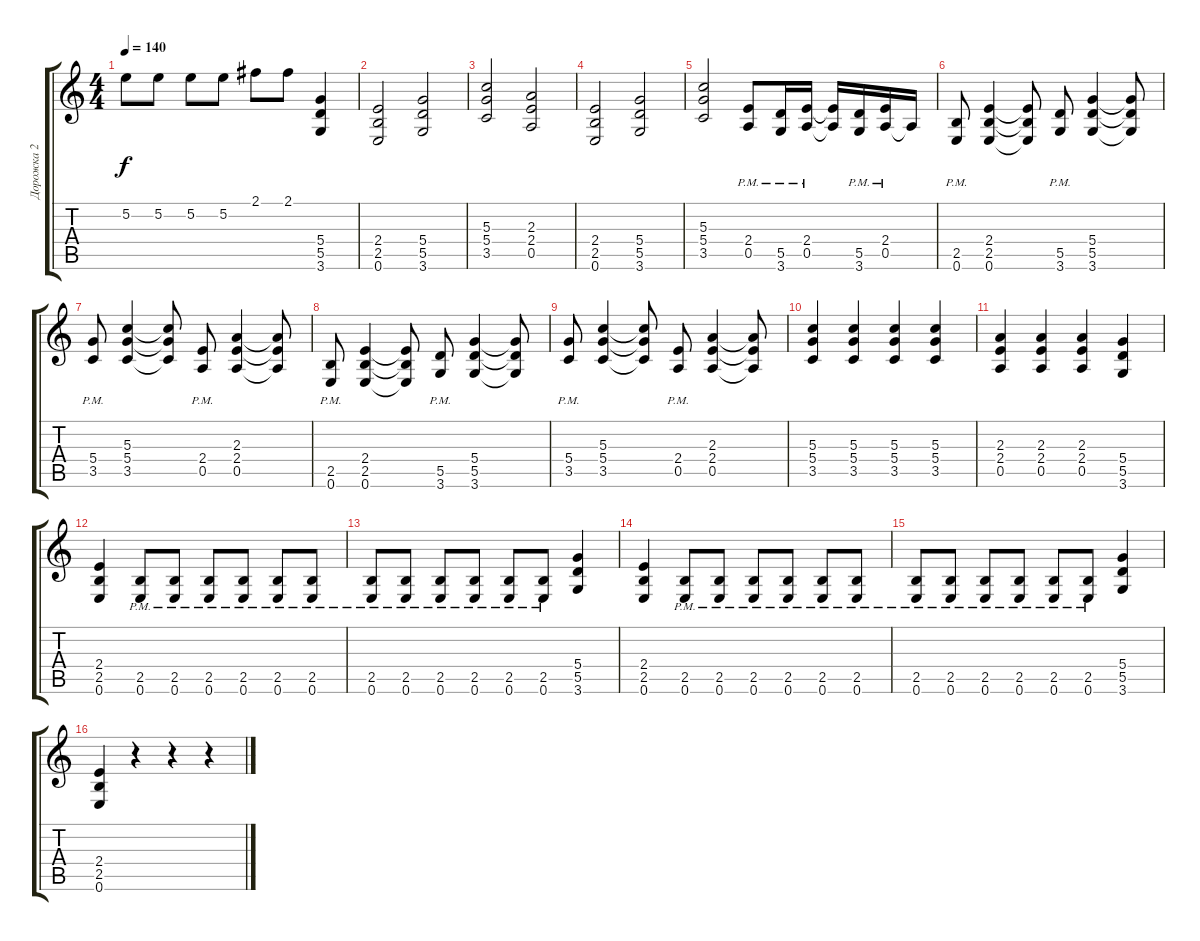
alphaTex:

\track ("Дорожка 2" "Дорожка 2") {instrument distortionguitar}
\staff {score tabs}
\tuning (E4 B3 G3 D3 A2 E2) {hide}
\ts (4 4)
\tempo 140
\clef g2
\ks c
5.2.8{dy f} 5.2.8 5.2.8 5.2.8 2.1.8 2.1.8 (5.4 5.5 3.6).4 |
(2.4 2.5 0.6).2 (5.4 5.5 3.6).2 |
(5.3 5.4 3.5).2 (2.3 2.4 0.5).2 |
(2.4 2.5 0.6).2 (5.4 5.5 3.6).2 |
(5.3 5.4 3.5).2 (2.4{pm} 0.5{pm}).8 (5.5{pm} 3.6{pm}).16 (2.4{pm} 0.5{pm}).16 (2.4{t} 0.5{t}).16 (5.5{pm} 3.6{pm}).16 (2.4{pm} 0.5{pm}).16 0.5{t}.16 |
(2.5{pm} 0.6{pm}).8 (2.4 2.5 0.6).4 (2.4{t} 2.5{t} 0.6{t}).8 (5.5{pm} 3.6{pm}).8 (5.4 5.5 3.6).4 (5.4{t} 5.5{t} 3.6{t}).8 |
(5.4{pm} 3.5{pm}).8 (5.3 5.4 3.5).4 (5.3{t} 5.4{t} 3.5{t}).8 (2.4{pm} 0.5{pm}).8 (2.3 2.4 0.5).4 (2.3{t} 2.4{t} 0.5{t}).8 |
(2.5{pm} 0.6{pm}).8 (2.4 2.5 0.6).4 (2.4{t} 2.5{t} 0.6{t}).8 (5.5{pm} 3.6{pm}).8 (5.4 5.5 3.6).4 (5.4{t} 5.5{t} 3.6{t}).8 |
(5.4{pm} 3.5{pm}).8 (5.3 5.4 3.5).4 (5.3{t} 5.4{t} 3.5{t}).8 (2.4{pm} 0.5{pm}).8 (2.3 2.4 0.5).4 (2.3{t} 2.4{t} 0.5{t}).8 |
(5.3 5.4 3.5).4 (5.3 5.4 3.5).4 (5.3 5.4 3.5).4 (5.3 5.4 3.5).4 |
(2.3 2.4 0.5).4 (2.3 2.4 0.5).4 (2.3 2.4 0.5).4 (5.4 5.5 3.6).4 |
(2.4 2.5 0.6).4 (2.5{pm} 0.6{pm}).8 (2.5{pm} 0.6{pm}).8 (2.5{pm} 0.6{pm}).8 (2.5{pm} 0.6{pm}).8 (2.5{pm} 0.6{pm}).8 (2.5{pm} 0.6{pm}).8 |
(2.5{pm} 0.6{pm}).8 (2.5{pm} 0.6{pm}).8 (2.5{pm} 0.6{pm}).8 (2.5{pm} 0.6{pm}).8 (2.5{pm} 0.6{pm}).8 (2.5{pm} 0.6{pm}).8 (5.4 5.5 3.6).4 |
(2.4 2.5 0.6).4 (2.5{pm} 0.6{pm}).8 (2.5{pm} 0.6{pm}).8 (2.5{pm} 0.6{pm}).8 (2.5{pm} 0.6{pm}).8 (2.5{pm} 0.6{pm}).8 (2.5{pm} 0.6{pm}).8 |
(2.5{pm} 0.6{pm}).8 (2.5{pm} 0.6{pm}).8 (2.5{pm} 0.6{pm}).8 (2.5{pm} 0.6{pm}).8 (2.5{pm} 0.6{pm}).8 (2.5{pm} 0.6{pm}).8 (5.4 5.5 3.6).4 |
(2.4 2.5 0.6).4 r.4 r.4 r.4
